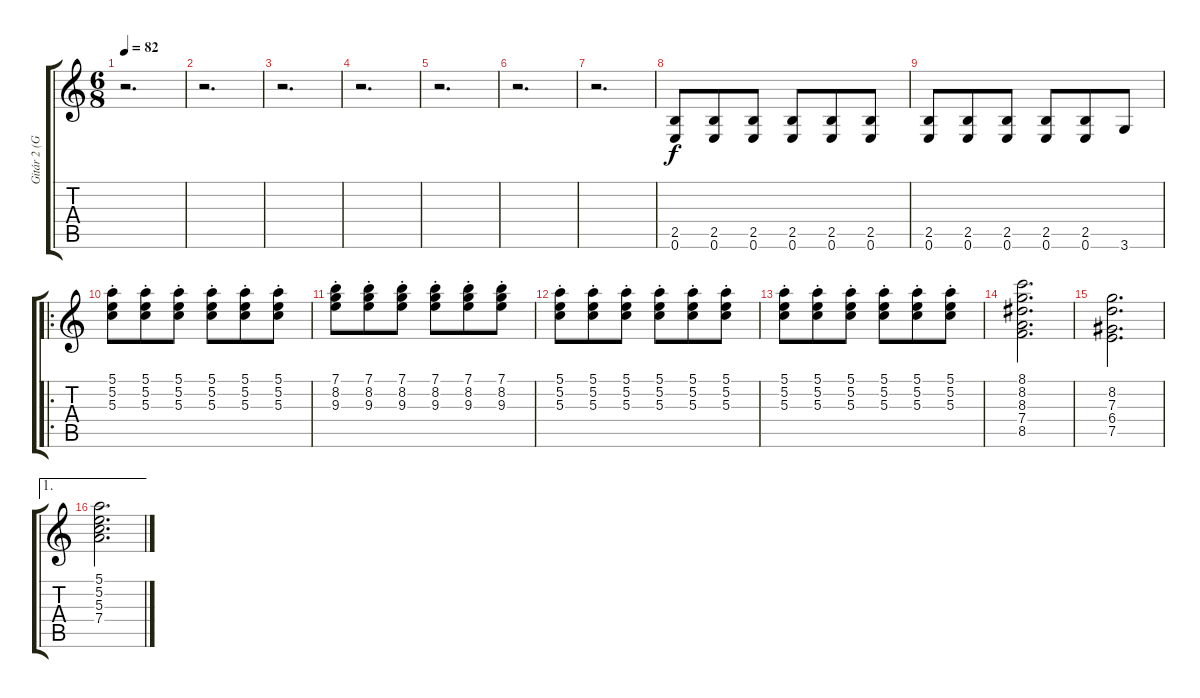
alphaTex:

\track ("Gitár 2 (Gary Moore)" "Gitár 2 (G") {instrument electricguitarclean}
\staff {score tabs}
\tuning (E4 B3 G3 D3 A2 E2) {hide}
\ts (6 8)
\tempo 82
\clef g2
\ks c
r.2{d dy f} |
r.2{d} |
r.2{d} |
r.2{d} |
r.2{d} |
r.2{d} |
r.2{d} |
(2.5 0.6).8 (2.5 0.6).8 (2.5 0.6).8 (2.5 0.6).8 (2.5 0.6).8 (2.5 0.6).8 |
(2.5 0.6).8 (2.5 0.6).8 (2.5 0.6).8 (2.5 0.6).8 (2.5 0.6).8 3.6.8 |
\ro
(5.1{st} 5.2{st} 5.3{st}).8 (5.1{st} 5.2{st} 5.3{st}).8 (5.1{st} 5.2{st} 5.3{st}).8 (5.1{st} 5.2{st} 5.3{st}).8 (5.1{st} 5.2{st} 5.3{st}).8 (5.1{st} 5.2{st} 5.3{st}).8 |
(7.1{st} 8.2{st} 9.3{st}).8 (7.1{st} 8.2{st} 9.3{st}).8 (7.1{st} 8.2{st} 9.3{st}).8 (7.1{st} 8.2{st} 9.3{st}).8 (7.1{st} 8.2{st} 9.3{st}).8 (7.1{st} 8.2{st} 9.3{st}).8 |
(5.1{st} 5.2{st} 5.3{st}).8 (5.1{st} 5.2{st} 5.3{st}).8 (5.1{st} 5.2{st} 5.3{st}).8 (5.1{st} 5.2{st} 5.3{st}).8 (5.1{st} 5.2{st} 5.3{st}).8 (5.1{st} 5.2{st} 5.3{st}).8 |
(5.1{st} 5.2{st} 5.3{st}).8 (5.1{st} 5.2{st} 5.3{st}).8 (5.1{st} 5.2{st} 5.3{st}).8 (5.1{st} 5.2{st} 5.3{st}).8 (5.1{st} 5.2{st} 5.3{st}).8 (5.1{st} 5.2{st} 5.3{st}).8 |
(8.1 8.2 8.3 7.4 8.5).2{d} |
(8.2 7.3 6.4 7.5).2{d} |
\ae 1
(5.1 5.2 5.3 7.4).2{d}
